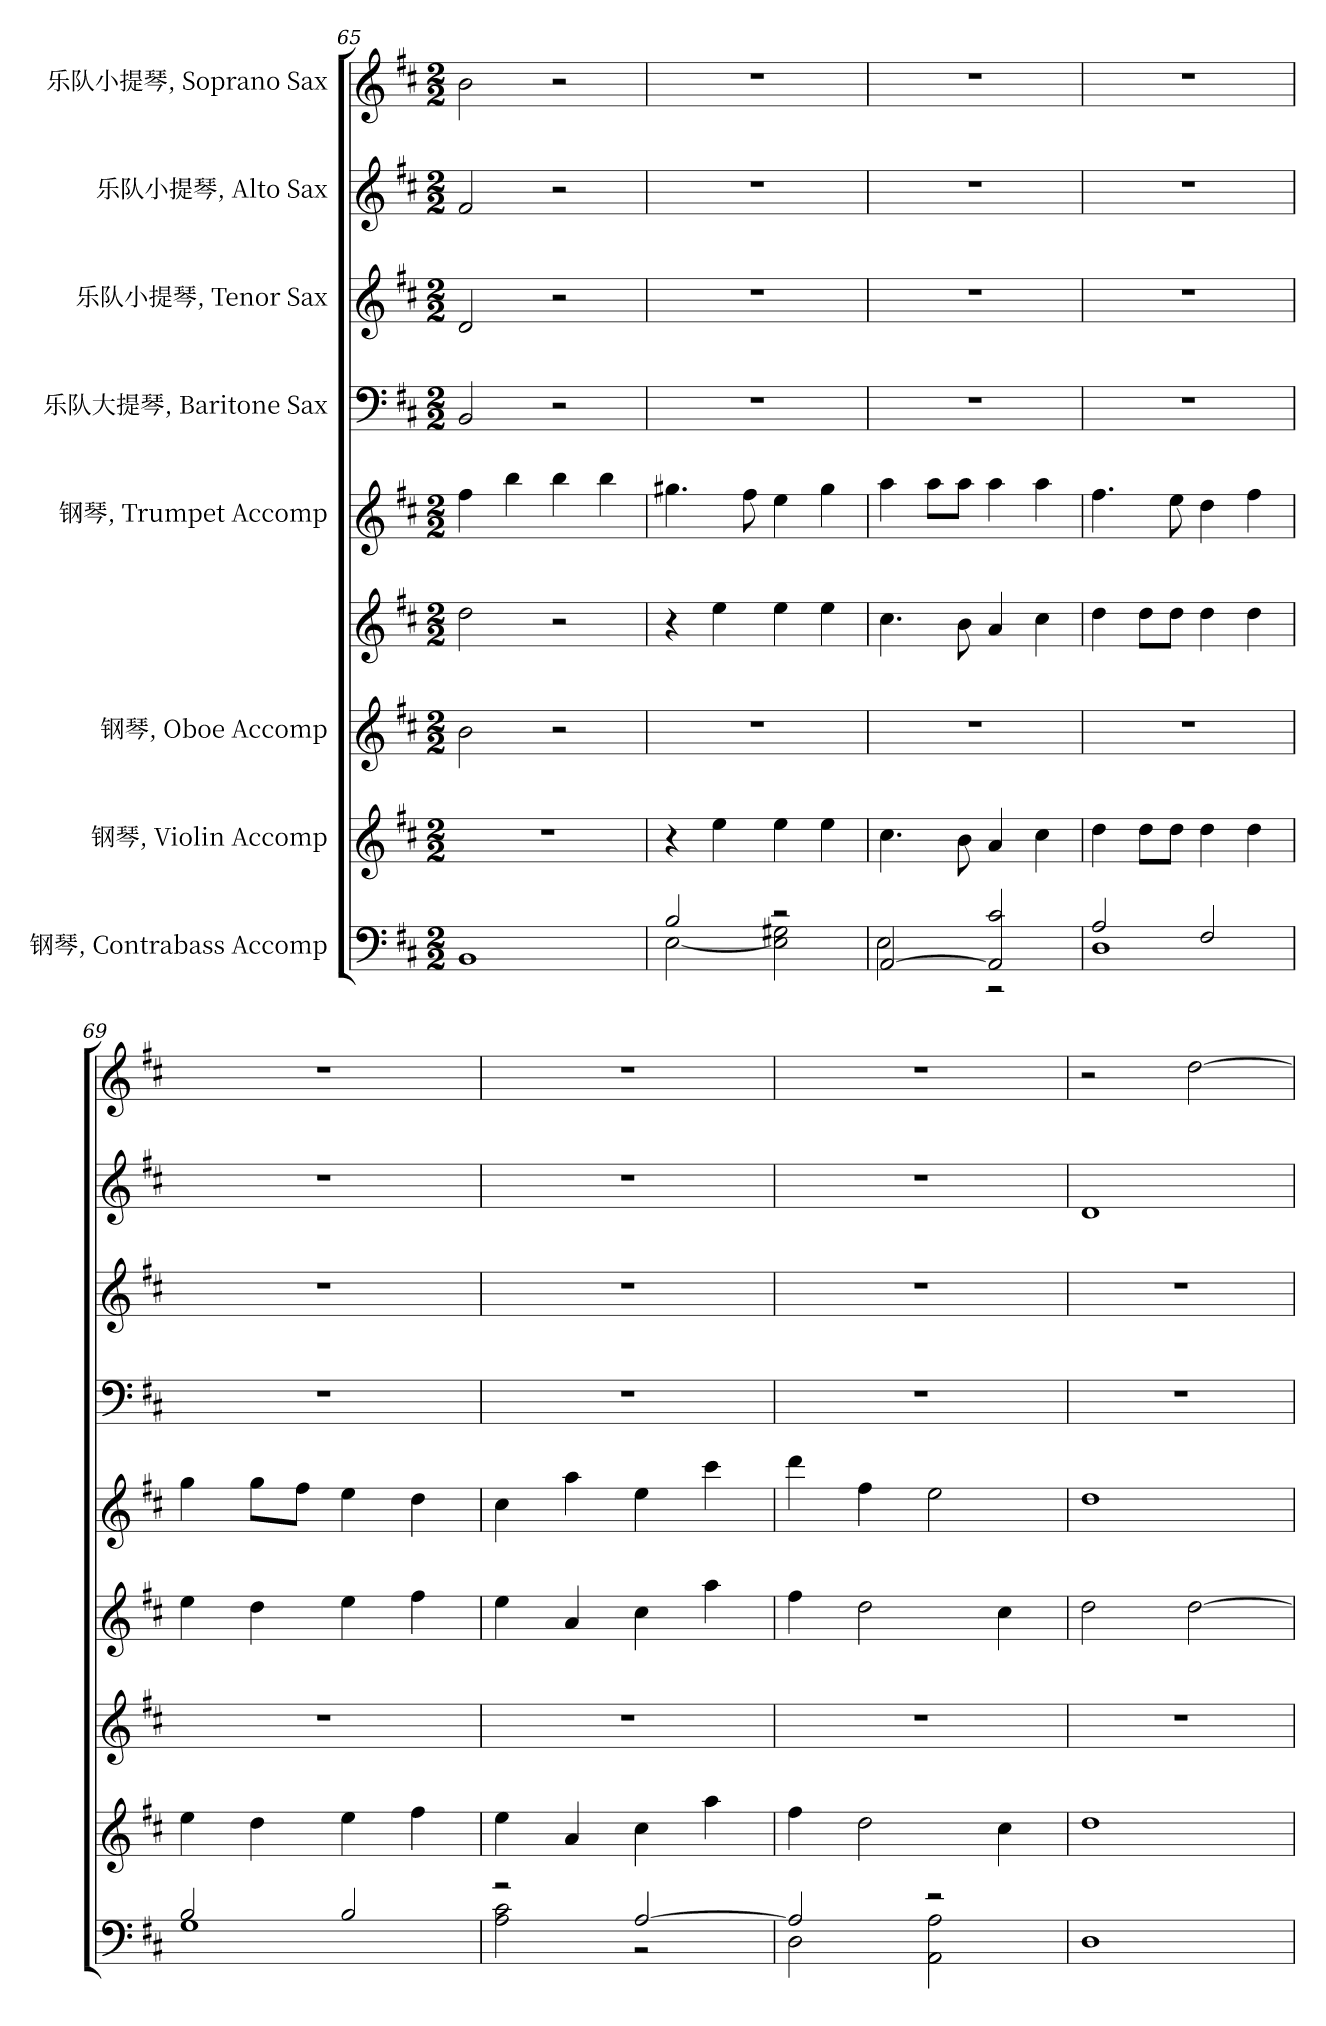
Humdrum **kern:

**kern	**kern	**kern	**kern	**kern	**kern	**kern	**kern	**kern
*part8	*part7	*part6	*part6	*part5	*part4	*part3	*part2	*part1
*staff9	*staff8	*staff7	*staff6	*staff5	*staff4	*staff3	*staff2	*staff1
*I"钢琴, Contrabass Accomp	*I"钢琴, Violin Accomp	*I"钢琴, Oboe Accomp	*	*I"钢琴, Trumpet Accomp	*I"乐队大提琴, Baritone Sax	*I"乐队小提琴, Tenor Sax	*I"乐队小提琴, Alto Sax	*I"乐队小提琴, Soprano Sax
*clefF4	*clefG2	*clefG2	*clefG2	*clefG2	*clefF4	*clefG2	*clefG2	*clefG2
*k[f#c#]	*k[f#c#]	*k[f#c#]	*k[f#c#]	*k[f#c#]	*k[f#c#]	*k[f#c#]	*k[f#c#]	*k[f#c#]
*M2/2	*M2/2	*M2/2	*M2/2	*M2/2	*M2/2	*M2/2	*M2/2	*M2/2
=65	=65	=65	=65	=65	=65	=65	=65	=65
1BB	1r	2b\	2dd\	4ff#\	2BB/	2d/	2f#/	2b\
.	.	.	.	4bb\	.	.	.	.
.	.	2r	2r	4bb\	2r	2r	2r	2r
.	.	.	.	4bb\	.	.	.	.
=66	=66	=66	=66	=66	=66	=66	=66	=66
*^	*	*	*	*	*	*	*	*
2B/	[2E\	4r	1r	4r	4.gg#X\	1r	1r	1r	1r
.	.	4ee\	.	4ee\	.	.	.	.	.
.	.	.	.	.	8ff#\	.	.	.	.
2r	2E\] 2G#X\	4ee\	.	4ee\	4ee\	.	.	.	.
.	.	4ee\	.	4ee\	4gg#\	.	.	.	.
!!LO:PB:g=z
=67	=67	=67	=67	=67	=67	=67	=67	=67	=67
[2AA/	2E\	4.cc#\	1r	4.cc#\	4aa\	1r	1r	1r	1r
.	.	.	.	.	8aa\L	.	.	.	.
.	.	8b\	.	8b\	8aa\J	.	.	.	.
2AA/] 2c#/	2r	4a/	.	4a/	4aa\	.	.	.	.
.	.	4cc#\	.	4cc#\	4aa\	.	.	.	.
=68	=68	=68	=68	=68	=68	=68	=68	=68	=68
2A/	1D	4dd\	1r	4dd\	4.ff#\	1r	1r	1r	1r
.	.	8dd\L	.	8dd\L	.	.	.	.	.
.	.	8dd\J	.	8dd\J	8ee\	.	.	.	.
2F#/	.	4dd\	.	4dd\	4dd\	.	.	.	.
.	.	4dd\	.	4dd\	4ff#\	.	.	.	.
=69	=69	=69	=69	=69	=69	=69	=69	=69	=69
2B/	1G	4ee\	1r	4ee\	4gg\	1r	1r	1r	1r
.	.	4dd\	.	4dd\	8gg\L	.	.	.	.
.	.	.	.	.	8ff#\J	.	.	.	.
2B/	.	4ee\	.	4ee\	4ee\	.	.	.	.
.	.	4ff#\	.	4ff#\	4dd\	.	.	.	.
=70	=70	=70	=70	=70	=70	=70	=70	=70	=70
2r	2A\ 2c#\	4ee\	1r	4ee\	4cc#\	1r	1r	1r	1r
.	.	4a/	.	4a/	4aa\	.	.	.	.
[2A/	2r	4cc#\	.	4cc#\	4ee\	.	.	.	.
.	.	4aa\	.	4aa\	4ccc#\	.	.	.	.
=71	=71	=71	=71	=71	=71	=71	=71	=71	=71
2A/]	2D\	4ff#\	1r	4ff#\	4ddd\	1r	1r	1r	1r
.	.	2dd\	.	2dd\	4ff#\	.	.	.	.
2r	2AA\ 2A\	.	.	.	2ee\	.	.	.	.
.	.	4cc#\	.	4cc#\	.	.	.	.	.
*v	*v	*	*	*	*	*	*	*	*
=72	=72	=72	=72	=72	=72	=72	=72	=72
1D	1dd	1r	2dd\	1dd	1r	1r	1d	2r
.	.	.	[2dd\	.	.	.	.	[2dd\
=	=	=	=	=	=	=	=	=
*-	*-	*-	*-	*-	*-	*-	*-	*-
